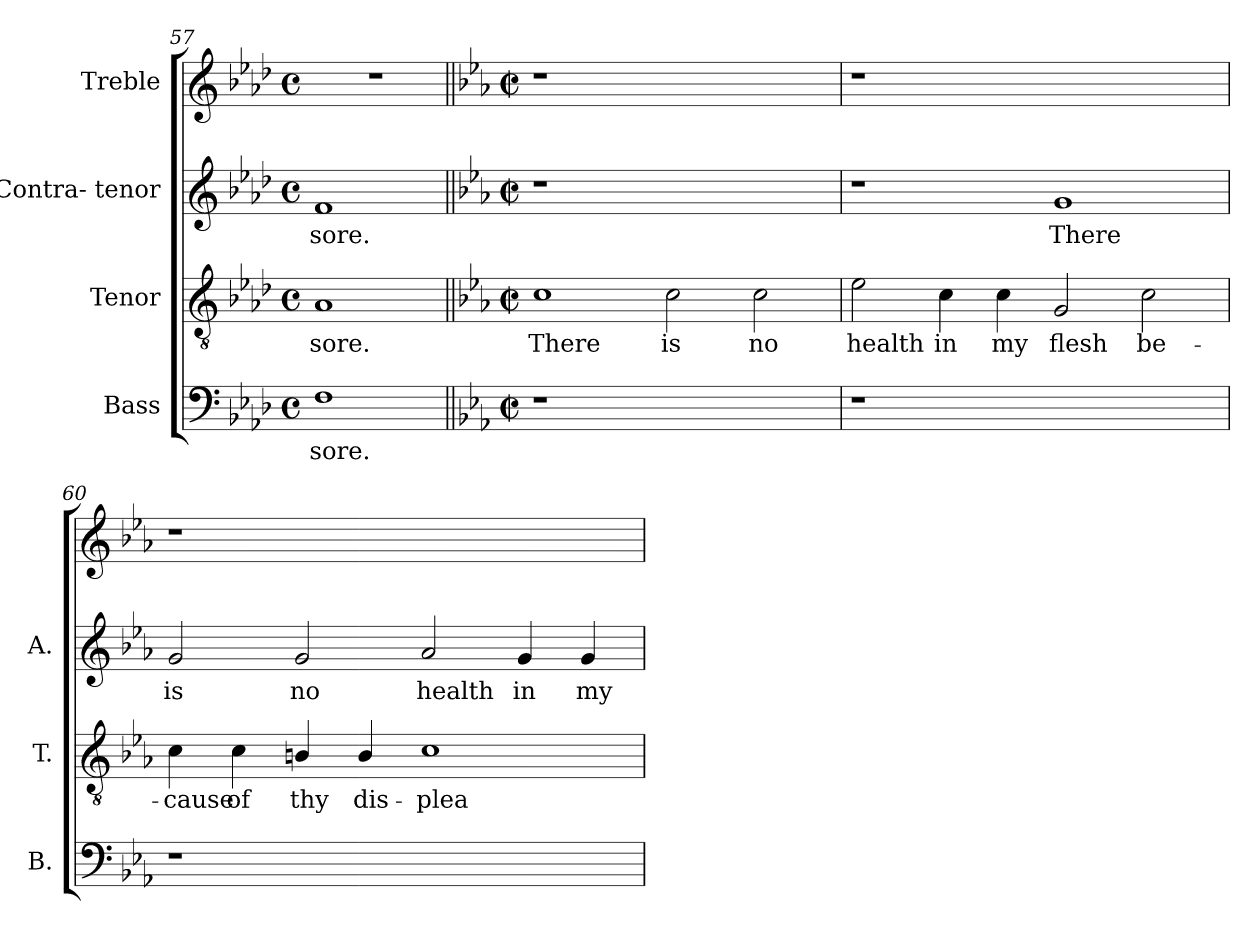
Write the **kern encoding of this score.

**kern	**text	**kern	**text	**kern	**text	**kern
*part4	*part4	*part3	*part3	*part2	*part2	*part1
*staff4	*staff4	*staff3	*staff3	*staff2	*staff2	*staff1
*I"Bass	*	*I"Tenor	*	*I"Contra- tenor	*	*I"Treble
*I'B.	*	*I'T.	*	*I'A.	*	*
*clefF4	*	*clefGv2	*	*clefG2	*	*clefG2
*	*	*ITrd7c12	*	*	*	*
*k[b-e-a-d-]	*	*k[b-e-a-d-]	*	*k[b-e-a-d-]	*	*k[b-e-a-d-]
*A-:	*	*A-:	*	*A-:	*	*A-:
*M4/4	*	*M4/4	*	*M4/4	*	*M4/4
*met(c)	*	*met(c)	*	*met(c)	*	*met(c)
=57	=57	=57	=57	=57	=57	=57
!	!LO:LY:b:color=#000000	!	!	!	!	!
!	!	!	!LO:LY:b:color=#000000	!	!	!
!	!	!	!	!	!LO:LY:b:color=#000000	!
1Fi	sore.	1AA-i	sore.	1fi	sore.	1r
=58||	=58||	=58||	=58||	=58||	=58||	=58||
*k[b-e-a-]	*	*k[b-e-a-]	*	*k[b-e-a-]	*	*k[b-e-a-]
*c:	*	*c:	*	*c:	*	*c:
*M2/2	*	*M2/2	*	*M2/2	*	*M2/2
*met(c|)	*	*met(c|)	*	*met(c|)	*	*met(c|)
!LO:N:vis=1	!	!	!	!	!	!
!	!	!	!LO:LY:b:color=#000000	!LO:N:vis=1	!	!LO:N:vis=1
1r	.	1Ci	There	1r	.	1r
!	!	!	!LO:LY:b:color=#000000	!	!	!
1ryy	.	2Ci\	is	1ryy	.	1ryy
!	!	!	!LO:LY:b:color=#000000	!	!	!
.	.	2Ci\	no	.	.	.
=59	=59	=59	=59	=59	=59	=59
!LO:N:vis=1	!	!	!	!	!	!
!	!	!	!LO:LY:b:color=#000000	!	!	!LO:N:vis=1
1r	.	2E-i\	health	1r	.	1r
!	!	!	!LO:LY:b:color=#000000	!	!	!
.	.	4Ci\	in	.	.	.
!	!	!	!LO:LY:b:color=#000000	!	!	!
.	.	4Ci\	my	.	.	.
!	!	!	!LO:LY:b:color=#000000	!	!	!
!	!	!	!	!	!LO:LY:b:color=#000000	!
1ryy	.	2GGi/	flesh	1gi	There	1ryy
!	!	!	!LO:LY:b:color=#000000	!	!	!
.	.	2Ci\	be-	.	.	.
!!LO:LB:g=z
=60	=60	=60	=60	=60	=60	=60
!LO:N:vis=1	!	!	!	!	!	!
!	!	!	!LO:LY:b:color=#000000	!	!	!
!	!	!	!	!	!LO:LY:b:color=#000000	!LO:N:vis=1
1r	.	4Ci\	-cause	2gi/	is	1r
!	!	!	!LO:LY:b:color=#000000	!	!	!
.	.	4Ci\	of	.	.	.
!	!	!	!LO:LY:b:color=#000000	!	!	!
!	!	!	!	!	!LO:LY:b:color=#000000	!
.	.	4BBni/	thy	2gi/	no	.
!	!	!	!LO:LY:b:color=#000000	!	!	!
.	.	4BBi/	dis-	.	.	.
!	!	!	!LO:LY:b:color=#000000	!	!	!
!	!	!	!	!	!LO:LY:b:color=#000000	!
1ryy	.	1Ci	-plea-	2a-i/	health	1ryy
!	!	!	!	!	!LO:LY:b:color=#000000	!
.	.	.	.	4gi/	in	.
!	!	!	!	!	!LO:LY:b:color=#000000	!
.	.	.	.	4gi/	my	.
=	=	=	=	=	=	=
*-	*-	*-	*-	*-	*-	*-
